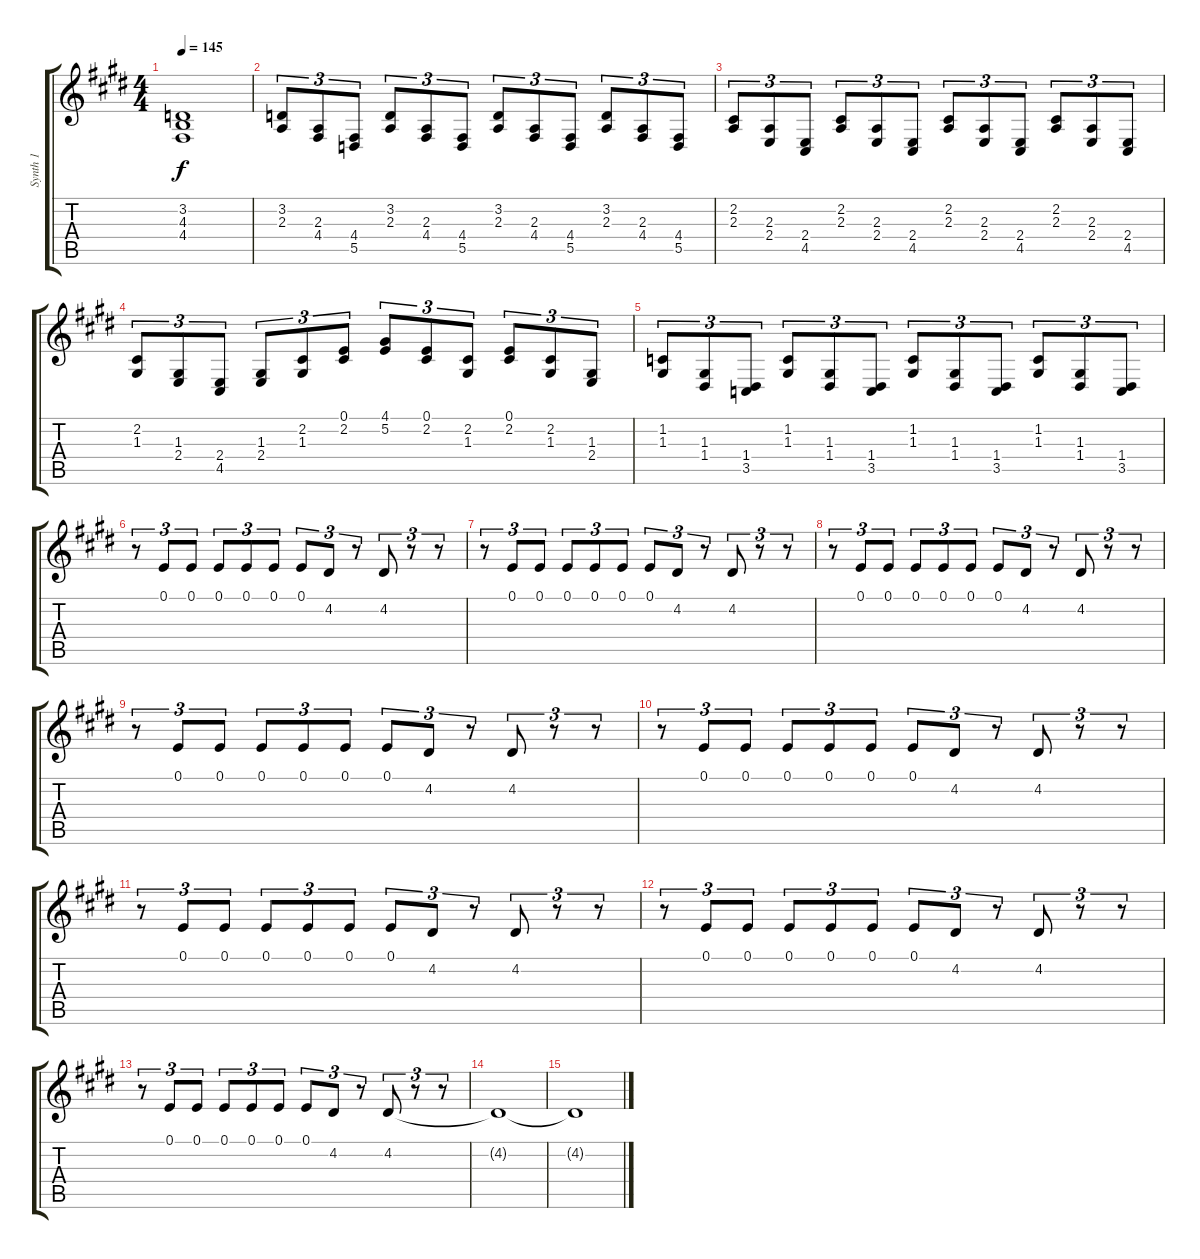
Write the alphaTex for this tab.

\track ("Synth 1" "Synth 1") {solo instrument synthbrass1}
\staff {score tabs}
\tuning (E4 B3 G3 D3 A2 E2) {hide}
\ts (4 4)
\tempo 145
\clef g2
\ks e
(3.2 4.3 4.4).1{dy f} |
(3.2 2.3).8{tu (3 2)} (2.3 4.4).8{tu (3 2)} (4.4 5.5).8{tu (3 2)} (3.2 2.3).8{tu (3 2)} (2.3 4.4).8{tu (3 2)} (4.4 5.5).8{tu (3 2)} (3.2 2.3).8{tu (3 2)} (2.3 4.4).8{tu (3 2)} (4.4 5.5).8{tu (3 2)} (3.2 2.3).8{tu (3 2)} (2.3 4.4).8{tu (3 2)} (4.4 5.5).8{tu (3 2)} |
(2.2 2.3).8{tu (3 2)} (2.3 2.4).8{tu (3 2)} (2.4 4.5).8{tu (3 2)} (2.2 2.3).8{tu (3 2)} (2.3 2.4).8{tu (3 2)} (2.4 4.5).8{tu (3 2)} (2.2 2.3).8{tu (3 2)} (2.3 2.4).8{tu (3 2)} (2.4 4.5).8{tu (3 2)} (2.2 2.3).8{tu (3 2)} (2.3 2.4).8{tu (3 2)} (2.4 4.5).8{tu (3 2)} |
(2.2 1.3).8{tu (3 2)} (1.3 2.4).8{tu (3 2)} (2.4 4.5).8{tu (3 2)} (1.3 2.4).8{tu (3 2)} (2.2 1.3).8{tu (3 2)} (0.1 2.2).8{tu (3 2)} (4.1 5.2).8{tu (3 2)} (0.1 2.2).8{tu (3 2)} (2.2 1.3).8{tu (3 2)} (0.1 2.2).8{tu (3 2)} (2.2 1.3).8{tu (3 2)} (1.3 2.4).8{tu (3 2)} |
(1.2 1.3).8{tu (3 2)} (1.3 1.4).8{tu (3 2)} (1.4 3.5).8{tu (3 2)} (1.2 1.3).8{tu (3 2)} (1.3 1.4).8{tu (3 2)} (1.4 3.5).8{tu (3 2)} (1.2 1.3).8{tu (3 2)} (1.3 1.4).8{tu (3 2)} (1.4 3.5).8{tu (3 2)} (1.2 1.3).8{tu (3 2)} (1.3 1.4).8{tu (3 2)} (1.4 3.5).8{tu (3 2)} |
r.8{tu (3 2)} 0.1.8{tu (3 2)} 0.1.8{tu (3 2)} 0.1.8{tu (3 2)} 0.1.8{tu (3 2)} 0.1.8{tu (3 2)} 0.1.8{tu (3 2)} 4.2.8{tu (3 2)} r.8{tu (3 2)} 4.2.8{tu (3 2)} r.8{tu (3 2)} r.8{tu (3 2)} |
r.8{tu (3 2)} 0.1.8{tu (3 2)} 0.1.8{tu (3 2)} 0.1.8{tu (3 2)} 0.1.8{tu (3 2)} 0.1.8{tu (3 2)} 0.1.8{tu (3 2)} 4.2.8{tu (3 2)} r.8{tu (3 2)} 4.2.8{tu (3 2)} r.8{tu (3 2)} r.8{tu (3 2)} |
r.8{tu (3 2)} 0.1.8{tu (3 2)} 0.1.8{tu (3 2)} 0.1.8{tu (3 2)} 0.1.8{tu (3 2)} 0.1.8{tu (3 2)} 0.1.8{tu (3 2)} 4.2.8{tu (3 2)} r.8{tu (3 2)} 4.2.8{tu (3 2)} r.8{tu (3 2)} r.8{tu (3 2)} |
r.8{tu (3 2)} 0.1.8{tu (3 2)} 0.1.8{tu (3 2)} 0.1.8{tu (3 2)} 0.1.8{tu (3 2)} 0.1.8{tu (3 2)} 0.1.8{tu (3 2)} 4.2.8{tu (3 2)} r.8{tu (3 2)} 4.2.8{tu (3 2)} r.8{tu (3 2)} r.8{tu (3 2)} |
r.8{tu (3 2)} 0.1.8{tu (3 2)} 0.1.8{tu (3 2)} 0.1.8{tu (3 2)} 0.1.8{tu (3 2)} 0.1.8{tu (3 2)} 0.1.8{tu (3 2)} 4.2.8{tu (3 2)} r.8{tu (3 2)} 4.2.8{tu (3 2)} r.8{tu (3 2)} r.8{tu (3 2)} |
r.8{tu (3 2)} 0.1.8{tu (3 2)} 0.1.8{tu (3 2)} 0.1.8{tu (3 2)} 0.1.8{tu (3 2)} 0.1.8{tu (3 2)} 0.1.8{tu (3 2)} 4.2.8{tu (3 2)} r.8{tu (3 2)} 4.2.8{tu (3 2)} r.8{tu (3 2)} r.8{tu (3 2)} |
r.8{tu (3 2)} 0.1.8{tu (3 2)} 0.1.8{tu (3 2)} 0.1.8{tu (3 2)} 0.1.8{tu (3 2)} 0.1.8{tu (3 2)} 0.1.8{tu (3 2)} 4.2.8{tu (3 2)} r.8{tu (3 2)} 4.2.8{tu (3 2)} r.8{tu (3 2)} r.8{tu (3 2)} |
r.8{tu (3 2)} 0.1.8{tu (3 2)} 0.1.8{tu (3 2)} 0.1.8{tu (3 2)} 0.1.8{tu (3 2)} 0.1.8{tu (3 2)} 0.1.8{tu (3 2)} 4.2.8{tu (3 2)} r.8{tu (3 2)} 4.2.8{tu (3 2)} r.8{tu (3 2)} r.8{tu (3 2)} |
4.2{t}.1 |
4.2{t}.1
